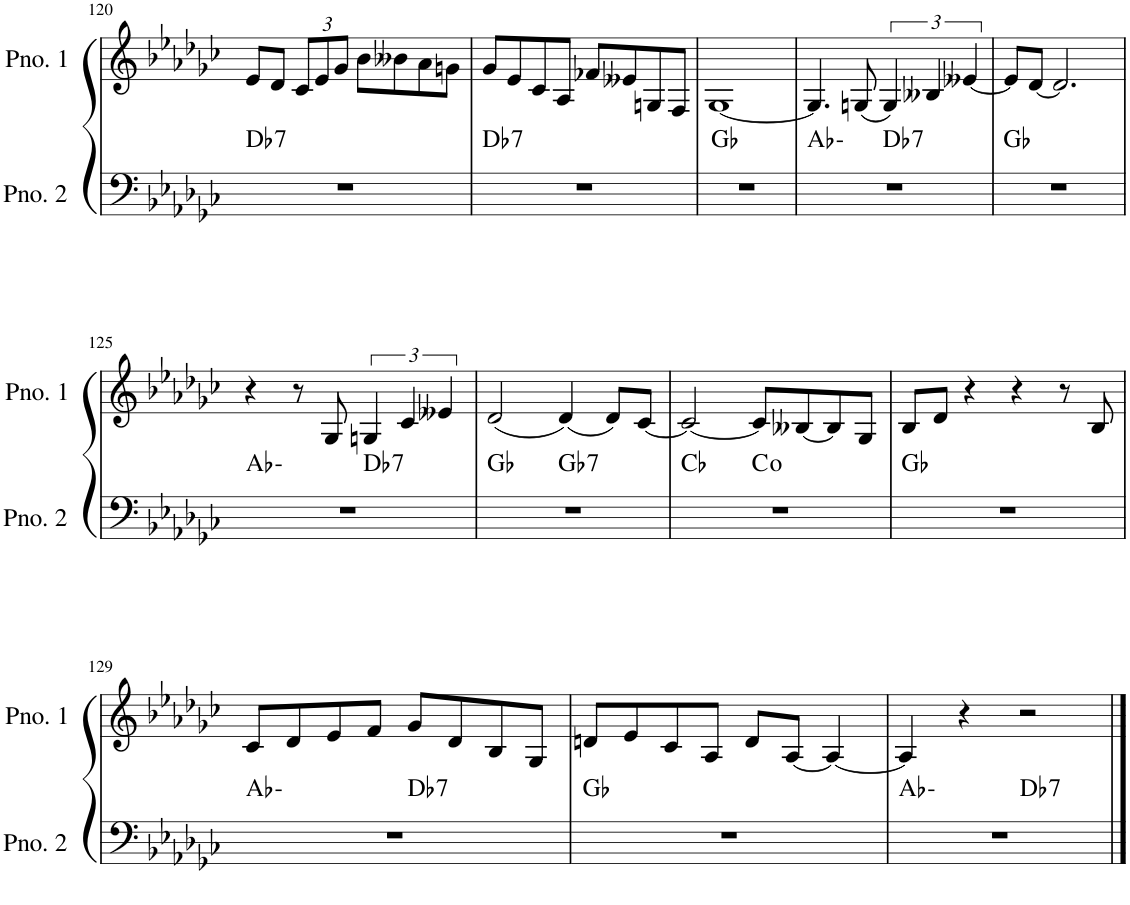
**kern	**harte	**kern
*part2	*part2	*part1
*staff2	*	*staff1
*I"ピアノ 2	*	*I"ピアノ 1
!!LO:PB:g=z
*clefF4	*	*clefG2
*k[b-e-a-d-g-c-]	*	*k[b-e-a-d-g-c-]
*M4/4	*	*M4/4
=120	=120	=120
!	!LO:H:kt=7	!
1r	Db:7	8e-/L
.	.	8d-/J
*	*	*Xbrackettup
.	.	12c-/L
.	.	12e-/
.	.	12g-/J
.	.	8b-\L
.	.	8b--X\
.	.	8a-\
.	.	8gn\J
=121	=121	=121
!	!LO:H:kt=7	!
1r	Db:7	8g-/L
.	.	8e-/
.	.	8c-/
.	.	8A-/J
.	.	8f-X/L
.	.	8e--X/
.	.	8Gn/
.	.	8F/J
=122	=122	=122
1r	Gb:maj	[1G-
=123	=123	=123
*^	*	*
1r	2ryy	Ab:min	4.G-/]
.	.	.	(8Gn/
*	*	*	*brackettup
!	!	!LO:H:kt=7	!
.	2ryy	Db:7	6G/)
.	.	.	6B--X/
.	.	.	[6e--X/
*v	*v	*	*
=124	=124	=124
1r	Gb:maj	8e--/L]
.	.	[8d-/J
.	.	2.d-/]
!!LO:LB:g=z
=125	=125	=125
*^	*	*
1r	2ryy	Ab:min	4r
.	.	.	8r
.	.	.	8G-/
!	!	!LO:H:kt=7	!
.	2ryy	Db:7	6Gn/
.	.	.	6c-/
.	.	.	6e--X/
=126	=126	=126	=126
1r	2ryy	Gb:maj	(2d-/
!	!	!LO:H:kt=7	!
.	2ryy	Gb:7	(4d-/)
.	.	.	8d-/L)
.	.	.	[8c-/J
=127	=127	=127	=127
1r	2ryy	Cb:maj	2c-/_
.	2ryy	C:dim	8c-/L]
.	.	.	[8B--X/
.	.	.	8B--/]
.	.	.	8G-/J
*v	*v	*	*
=128	=128	=128
1r	Gb:maj	8B-/L
.	.	8d-/J
.	.	4r
.	.	4r
.	.	8r
.	.	8B-/
!!LO:LB:g=z
=129	=129	=129
*^	*	*
1r	2ryy	Ab:min	8c-/L
.	.	.	8d-/
.	.	.	8e-/
.	.	.	8f/J
!	!	!LO:H:kt=7	!
.	2ryy	Db:7	8g-/L
.	.	.	8d-/
.	.	.	8B-/
.	.	.	8G-/J
*v	*v	*	*
=130	=130	=130
1r	Gb:maj	8dn/L
.	.	8e-/
.	.	8c-/
.	.	8A-/J
.	.	8d/L
.	.	[8A-/J
.	.	4A-/_
=131	=131	=131
*^	*	*
1r	2ryy	Ab:min	4A-/]
.	.	.	4r
!	!	!LO:H:kt=7	!
.	2ryy	Db:7	2r
*v	*v	*	*
==	==	==
*-	*-	*-
